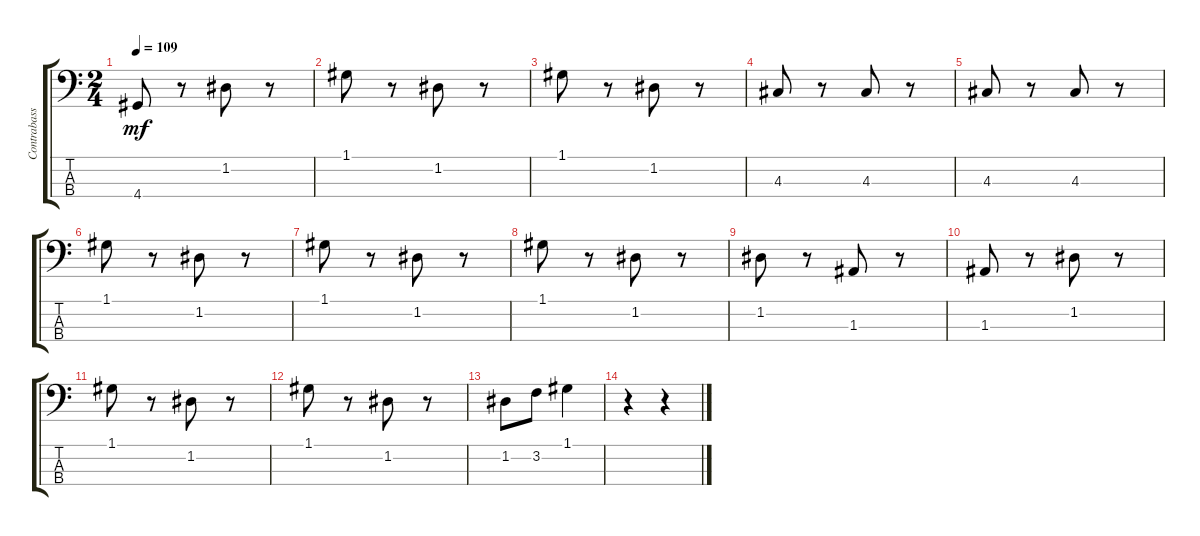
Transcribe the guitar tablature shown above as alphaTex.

\track ("Contrabass" "Contrabass") {instrument contrabass}
\staff {score tabs}
\tuning (G2 D2 A1 E1) {hide}
\ts (2 4)
\tempo 109
\clef f4
\ks c
4.4.8{dy mf} r.8 1.2.8 r.8 |
1.1.8 r.8 1.2.8 r.8 |
1.1.8 r.8 1.2.8 r.8 |
4.3.8 r.8 4.3.8 r.8 |
4.3.8 r.8 4.3.8 r.8 |
1.1.8 r.8 1.2.8 r.8 |
1.1.8 r.8 1.2.8 r.8 |
1.1.8 r.8 1.2.8 r.8 |
1.2.8 r.8 1.3.8 r.8 |
1.3.8 r.8 1.2.8 r.8 |
1.1.8 r.8 1.2.8 r.8 |
1.1.8 r.8 1.2.8 r.8 |
1.2.8 3.2.8 1.1.4 |
r.4 r.4
